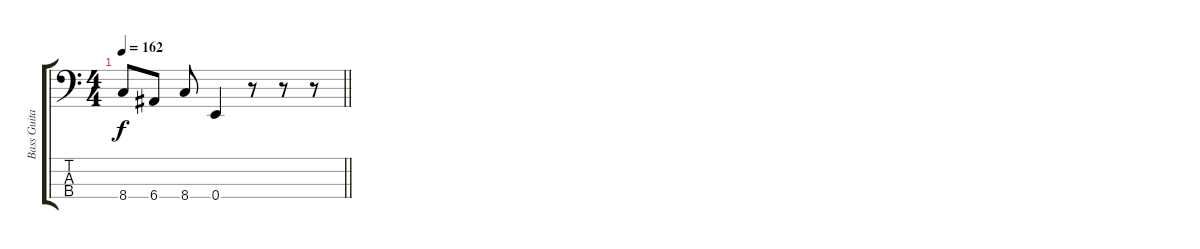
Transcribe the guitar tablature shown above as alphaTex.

\track ("Bass Guitar" "Bass Guita") {instrument electricbasspick}
\staff {score tabs}
\tuning (G2 D2 A1 E1) {hide}
\ts (4 4)
\tempo 162
\clef f4
\barLineRight lightlight
\ks c
8.4.8{dy f} 6.4.8 8.4.8 0.4.4 r.8 r.8 r.8
